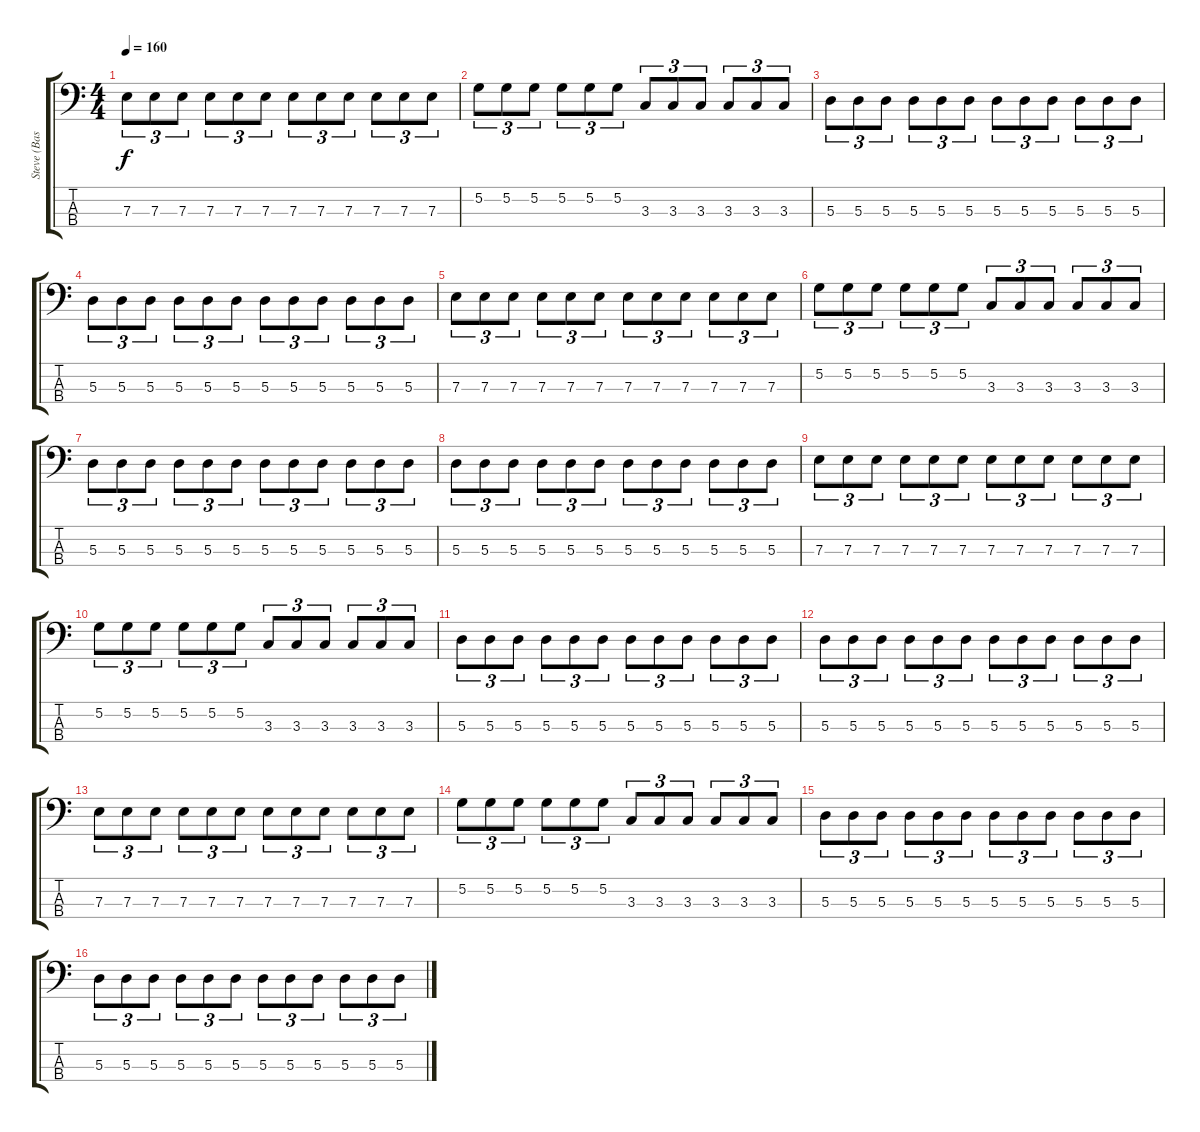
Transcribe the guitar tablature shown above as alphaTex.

\track ("Steve (Bass)" "Steve (Bas") {instrument electricbasspick}
\staff {score tabs}
\tuning (G2 D2 A1 E1) {hide}
\ts (4 4)
\tempo 160
\clef f4
\ks c
7.3.8{tu (3 2) dy f instrument electricbasspick} 7.3.8{tu (3 2)} 7.3.8{tu (3 2)} 7.3.8{tu (3 2)} 7.3.8{tu (3 2)} 7.3.8{tu (3 2)} 7.3.8{tu (3 2)} 7.3.8{tu (3 2)} 7.3.8{tu (3 2)} 7.3.8{tu (3 2)} 7.3.8{tu (3 2)} 7.3.8{tu (3 2)} |
5.2.8{tu (3 2)} 5.2.8{tu (3 2)} 5.2.8{tu (3 2)} 5.2.8{tu (3 2)} 5.2.8{tu (3 2)} 5.2.8{tu (3 2)} 3.3.8{tu (3 2)} 3.3.8{tu (3 2)} 3.3.8{tu (3 2)} 3.3.8{tu (3 2)} 3.3.8{tu (3 2)} 3.3.8{tu (3 2)} |
5.3.8{tu (3 2)} 5.3.8{tu (3 2)} 5.3.8{tu (3 2)} 5.3.8{tu (3 2)} 5.3.8{tu (3 2)} 5.3.8{tu (3 2)} 5.3.8{tu (3 2)} 5.3.8{tu (3 2)} 5.3.8{tu (3 2)} 5.3.8{tu (3 2)} 5.3.8{tu (3 2)} 5.3.8{tu (3 2)} |
5.3.8{tu (3 2)} 5.3.8{tu (3 2)} 5.3.8{tu (3 2)} 5.3.8{tu (3 2)} 5.3.8{tu (3 2)} 5.3.8{tu (3 2)} 5.3.8{tu (3 2)} 5.3.8{tu (3 2)} 5.3.8{tu (3 2)} 5.3.8{tu (3 2)} 5.3.8{tu (3 2)} 5.3.8{tu (3 2)} |
7.3.8{tu (3 2)} 7.3.8{tu (3 2)} 7.3.8{tu (3 2)} 7.3.8{tu (3 2)} 7.3.8{tu (3 2)} 7.3.8{tu (3 2)} 7.3.8{tu (3 2)} 7.3.8{tu (3 2)} 7.3.8{tu (3 2)} 7.3.8{tu (3 2)} 7.3.8{tu (3 2)} 7.3.8{tu (3 2)} |
5.2.8{tu (3 2)} 5.2.8{tu (3 2)} 5.2.8{tu (3 2)} 5.2.8{tu (3 2)} 5.2.8{tu (3 2)} 5.2.8{tu (3 2)} 3.3.8{tu (3 2)} 3.3.8{tu (3 2)} 3.3.8{tu (3 2)} 3.3.8{tu (3 2)} 3.3.8{tu (3 2)} 3.3.8{tu (3 2)} |
5.3.8{tu (3 2)} 5.3.8{tu (3 2)} 5.3.8{tu (3 2)} 5.3.8{tu (3 2)} 5.3.8{tu (3 2)} 5.3.8{tu (3 2)} 5.3.8{tu (3 2)} 5.3.8{tu (3 2)} 5.3.8{tu (3 2)} 5.3.8{tu (3 2)} 5.3.8{tu (3 2)} 5.3.8{tu (3 2)} |
5.3.8{tu (3 2)} 5.3.8{tu (3 2)} 5.3.8{tu (3 2)} 5.3.8{tu (3 2)} 5.3.8{tu (3 2)} 5.3.8{tu (3 2)} 5.3.8{tu (3 2)} 5.3.8{tu (3 2)} 5.3.8{tu (3 2)} 5.3.8{tu (3 2)} 5.3.8{tu (3 2)} 5.3.8{tu (3 2)} |
7.3.8{tu (3 2)} 7.3.8{tu (3 2)} 7.3.8{tu (3 2)} 7.3.8{tu (3 2)} 7.3.8{tu (3 2)} 7.3.8{tu (3 2)} 7.3.8{tu (3 2)} 7.3.8{tu (3 2)} 7.3.8{tu (3 2)} 7.3.8{tu (3 2)} 7.3.8{tu (3 2)} 7.3.8{tu (3 2)} |
5.2.8{tu (3 2)} 5.2.8{tu (3 2)} 5.2.8{tu (3 2)} 5.2.8{tu (3 2)} 5.2.8{tu (3 2)} 5.2.8{tu (3 2)} 3.3.8{tu (3 2)} 3.3.8{tu (3 2)} 3.3.8{tu (3 2)} 3.3.8{tu (3 2)} 3.3.8{tu (3 2)} 3.3.8{tu (3 2)} |
5.3.8{tu (3 2)} 5.3.8{tu (3 2)} 5.3.8{tu (3 2)} 5.3.8{tu (3 2)} 5.3.8{tu (3 2)} 5.3.8{tu (3 2)} 5.3.8{tu (3 2)} 5.3.8{tu (3 2)} 5.3.8{tu (3 2)} 5.3.8{tu (3 2)} 5.3.8{tu (3 2)} 5.3.8{tu (3 2)} |
5.3.8{tu (3 2)} 5.3.8{tu (3 2)} 5.3.8{tu (3 2)} 5.3.8{tu (3 2)} 5.3.8{tu (3 2)} 5.3.8{tu (3 2)} 5.3.8{tu (3 2)} 5.3.8{tu (3 2)} 5.3.8{tu (3 2)} 5.3.8{tu (3 2)} 5.3.8{tu (3 2)} 5.3.8{tu (3 2)} |
7.3.8{tu (3 2)} 7.3.8{tu (3 2)} 7.3.8{tu (3 2)} 7.3.8{tu (3 2)} 7.3.8{tu (3 2)} 7.3.8{tu (3 2)} 7.3.8{tu (3 2)} 7.3.8{tu (3 2)} 7.3.8{tu (3 2)} 7.3.8{tu (3 2)} 7.3.8{tu (3 2)} 7.3.8{tu (3 2)} |
5.2.8{tu (3 2)} 5.2.8{tu (3 2)} 5.2.8{tu (3 2)} 5.2.8{tu (3 2)} 5.2.8{tu (3 2)} 5.2.8{tu (3 2)} 3.3.8{tu (3 2)} 3.3.8{tu (3 2)} 3.3.8{tu (3 2)} 3.3.8{tu (3 2)} 3.3.8{tu (3 2)} 3.3.8{tu (3 2)} |
5.3.8{tu (3 2)} 5.3.8{tu (3 2)} 5.3.8{tu (3 2)} 5.3.8{tu (3 2)} 5.3.8{tu (3 2)} 5.3.8{tu (3 2)} 5.3.8{tu (3 2)} 5.3.8{tu (3 2)} 5.3.8{tu (3 2)} 5.3.8{tu (3 2)} 5.3.8{tu (3 2)} 5.3.8{tu (3 2)} |
5.3.8{tu (3 2)} 5.3.8{tu (3 2)} 5.3.8{tu (3 2)} 5.3.8{tu (3 2)} 5.3.8{tu (3 2)} 5.3.8{tu (3 2)} 5.3.8{tu (3 2)} 5.3.8{tu (3 2)} 5.3.8{tu (3 2)} 5.3.8{tu (3 2)} 5.3.8{tu (3 2)} 5.3.8{tu (3 2)}
